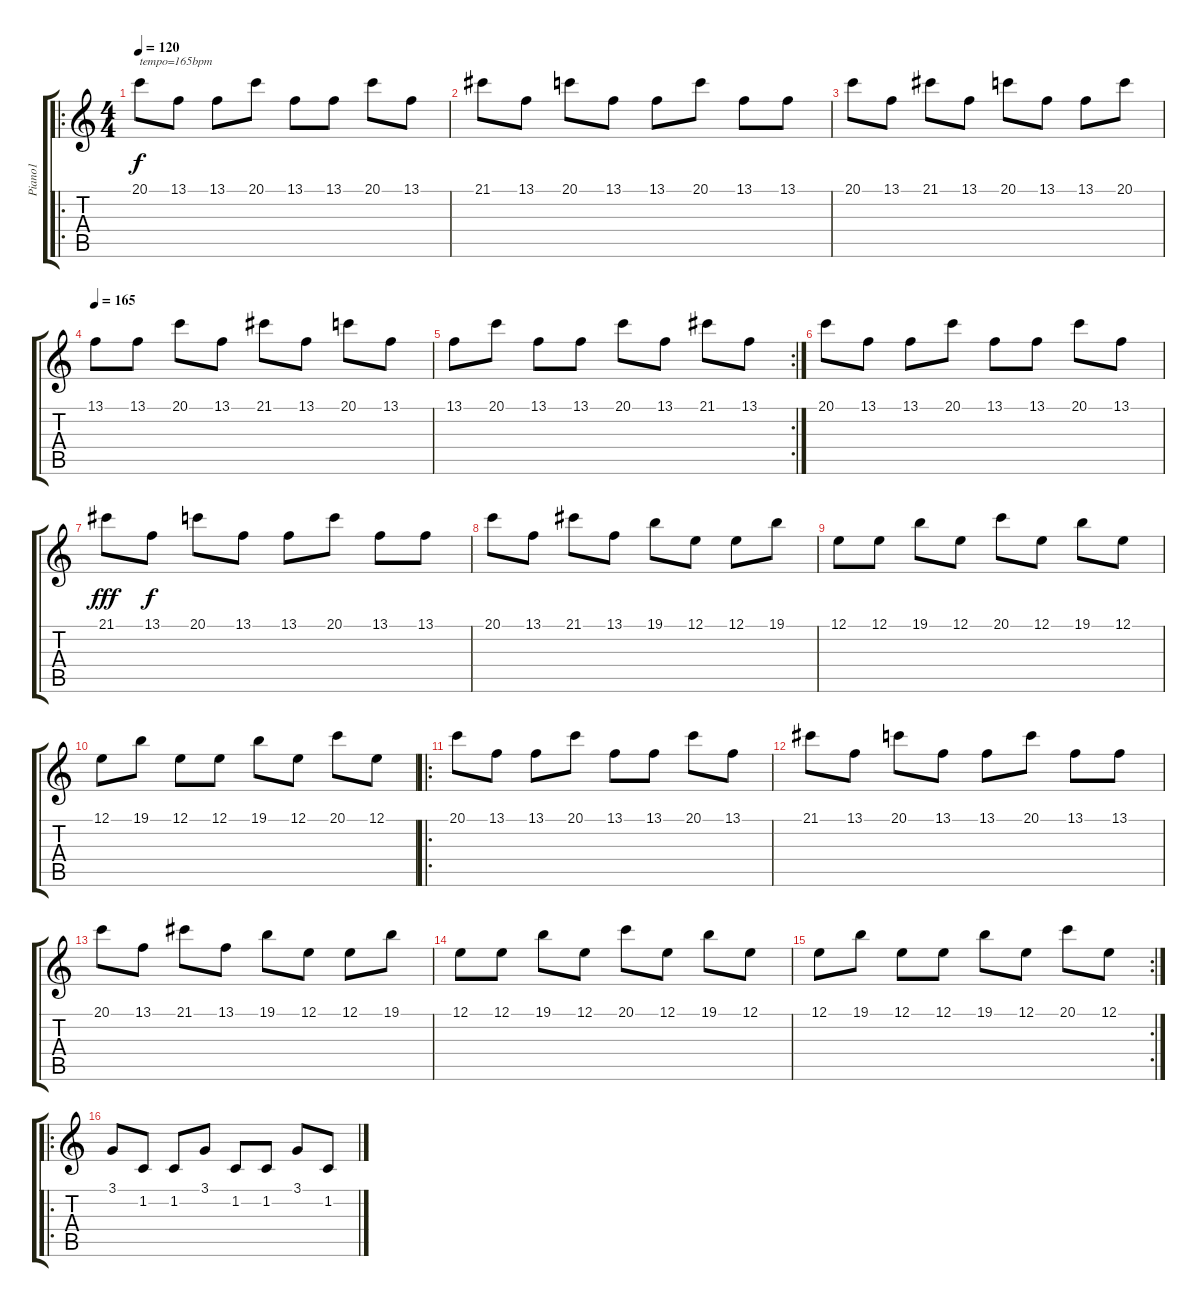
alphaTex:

\track ("Piano1" "Piano1") {instrument brightacousticpiano}
\staff {score tabs}
\tuning (E4 B3 G3 D3 A2 E2) {hide}
\ro
\ts (4 4)
\tempo 120
\tempo 162
\tempo 120
\clef g2
\ks c
20.1.8{txt "tempo=165bpm" dy f instrument brightacousticpiano} 13.1.8 13.1.8 20.1.8 13.1.8 13.1.8 20.1.8 13.1.8 |
21.1.8 13.1.8 20.1.8 13.1.8 13.1.8 20.1.8 13.1.8 13.1.8 |
20.1.8 13.1.8 21.1.8 13.1.8 20.1.8 13.1.8 13.1.8 20.1.8 |
\tempo 165
13.1.8{volume 13 balance 8 instrument brightacousticpiano} 13.1.8 20.1.8 13.1.8 21.1.8 13.1.8 20.1.8 13.1.8 |
\rc 2
13.1.8 20.1.8 13.1.8 13.1.8 20.1.8 13.1.8 21.1.8 13.1.8 |
20.1.8 13.1.8 13.1.8 20.1.8 13.1.8 13.1.8 20.1.8 13.1.8 |
21.1.8{dy fff instrument acousticgrandpiano} 13.1.8{dy f} 20.1.8 13.1.8 13.1.8 20.1.8 13.1.8 13.1.8 |
20.1.8 13.1.8 21.1.8 13.1.8 19.1.8 12.1.8 12.1.8 19.1.8 |
12.1.8 12.1.8 19.1.8 12.1.8 20.1.8 12.1.8 19.1.8 12.1.8 |
12.1.8 19.1.8 12.1.8 12.1.8 19.1.8 12.1.8 20.1.8 12.1.8 |
\ro
20.1.8 13.1.8 13.1.8 20.1.8 13.1.8 13.1.8 20.1.8 13.1.8 |
21.1.8 13.1.8 20.1.8 13.1.8 13.1.8 20.1.8 13.1.8 13.1.8 |
20.1.8 13.1.8 21.1.8 13.1.8 19.1.8 12.1.8 12.1.8 19.1.8 |
12.1.8 12.1.8 19.1.8 12.1.8 20.1.8 12.1.8 19.1.8 12.1.8 |
\rc 2
12.1.8 19.1.8 12.1.8 12.1.8 19.1.8 12.1.8 20.1.8 12.1.8 |
\ro
3.1.8{instrument brightacousticpiano} 1.2.8 1.2.8 3.1.8 1.2.8 1.2.8{instrument brightacousticpiano} 3.1.8 1.2.8
